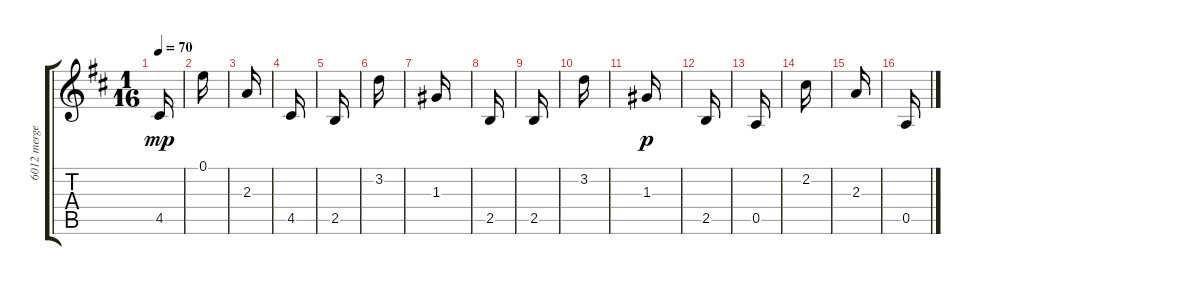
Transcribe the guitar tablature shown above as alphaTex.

\track ("6012 merged         " "6012 merge") {instrument acousticguitarnylon}
\staff {score tabs}
\tuning (E4 B3 G3 D3 A2 E2) {hide}
\ts (1 16)
\tempo 70
\clef g2
\ks d
4.5.16{dy mp} |
0.1.16 |
2.3.16 |
4.5.16 |
2.5.16 |
3.2.16 |
1.3.16 |
2.5.16 |
2.5.16 |
3.2.16 |
1.3.16{dy p} |
2.5.16 |
0.5.16 |
2.2.16 |
2.3.16 |
0.5.16
